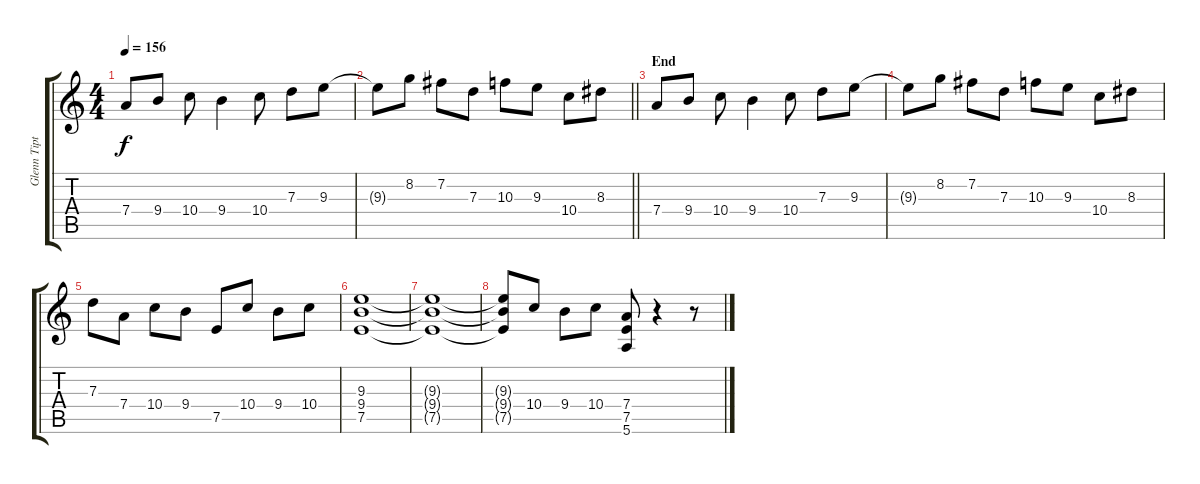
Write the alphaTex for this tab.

\track ("Glenn Tipton" "Glenn Tipt") {instrument overdrivenguitar}
\staff {score tabs}
\tuning (E4 B3 G3 D3 A2 E2) {hide}
\ts (4 4)
\tempo 156
\clef g2
\ks c
7.4.8{dy f} 9.4.8 10.4.8 9.4.4 10.4.8 7.3.8 9.3.8 |
\barLineRight lightlight
9.3{t}.8 8.2.8 7.2.8 7.3.8 10.3.8 9.3.8 10.4.8 8.3.8 |
\section ("" "End")
7.4.8 9.4.8 10.4.8 9.4.4 10.4.8 7.3.8 9.3.8 |
9.3{t}.8 8.2.8 7.2.8 7.3.8 10.3.8 9.3.8 10.4.8 8.3.8 |
7.3.8 7.4.8 10.4.8 9.4.8 7.5.8 10.4.8 9.4.8 10.4.8 |
(9.3 9.4 7.5).1 |
(9.3{t} 9.4{t} 7.5{t}).1 |
(9.3{t} 9.4{t} 7.5{t}).8 10.4.8 9.4.8 10.4.8 (7.4 7.5 5.6).8 r.4 r.8
